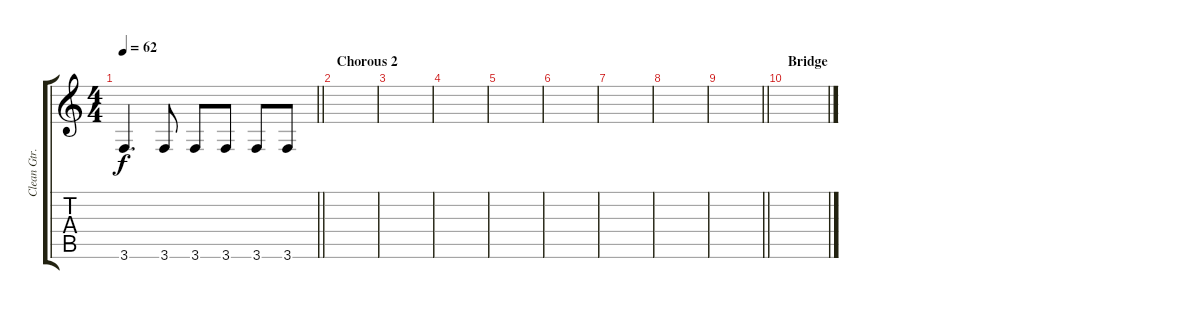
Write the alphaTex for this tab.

\track ("Clean Gtr. 1" "Clean Gtr.") {instrument electricguitarclean}
\staff {score tabs}
\tuning (E4 B3 G3 D3 A2 D2) {hide}
\ts (4 4)
\tempo 62
\clef g2
\barLineRight lightlight
\ks c
3.6.4{d dy f} 3.6.8 3.6.8 3.6.8 3.6.8 3.6.8 |
\section ("" "Chorous 2")
|
|
|
|
|
|
|
\barLineRight lightlight
|
\section ("" "Bridge")
